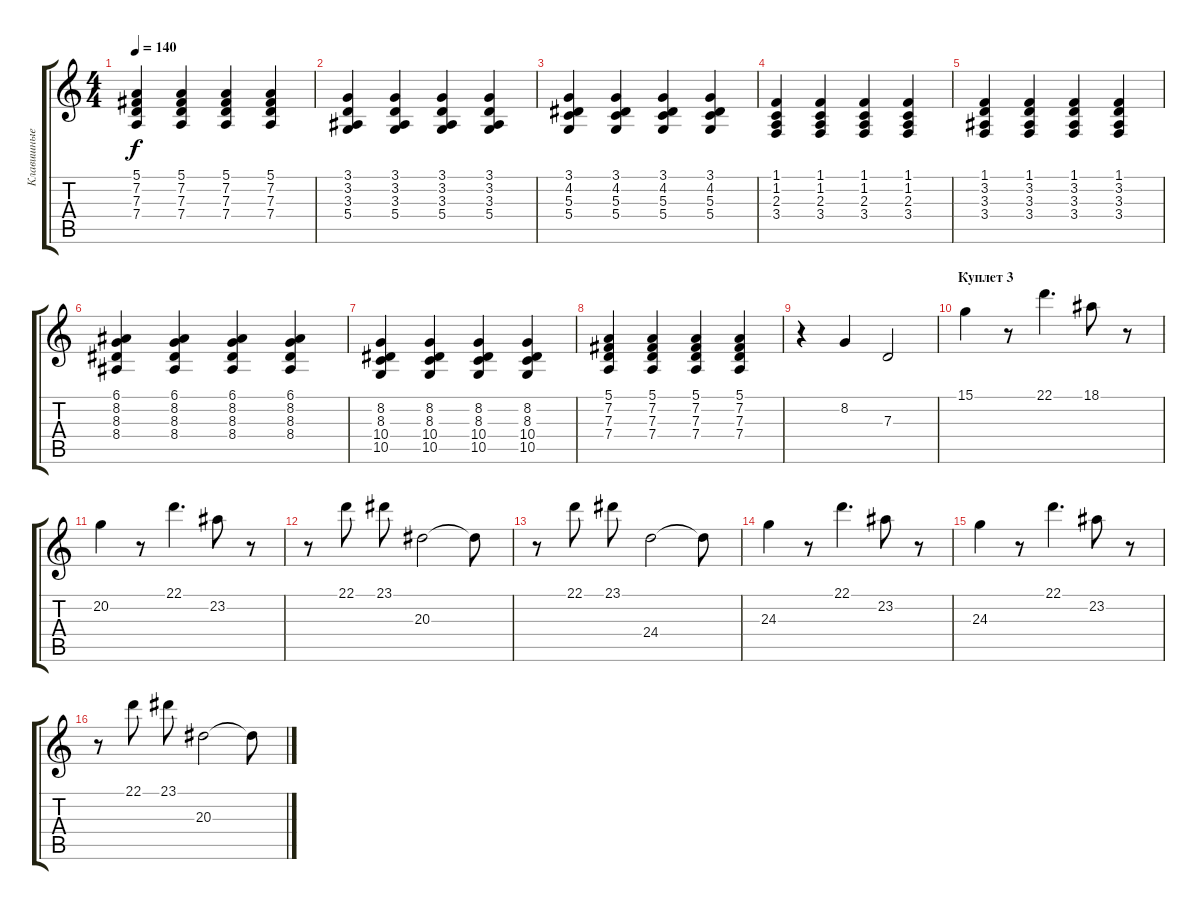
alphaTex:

\track ("Клавишные" "Клавишные") {instrument acousticgrandpiano}
\staff {score tabs}
\tuning (E4 B3 G3 D3 A2 E2) {hide}
\ts (4 4)
\tempo 140
\clef g2
\ks c
(5.1 7.2 7.3 7.4).4{dy f} (5.1 7.2 7.3 7.4).4 (5.1 7.2 7.3 7.4).4 (5.1 7.2 7.3 7.4).4 |
(3.1 3.2 3.3 5.4).4{volume 8} (3.1 3.2 3.3 5.4).4 (3.1 3.2 3.3 5.4).4 (3.1 3.2 3.3 5.4).4 |
(3.1 4.2 5.3 5.4).4 (3.1 4.2 5.3 5.4).4 (3.1 4.2 5.3 5.4).4 (3.1 4.2 5.3 5.4).4 |
(1.1 1.2 2.3 3.4).4 (1.1 1.2 2.3 3.4).4 (1.1 1.2 2.3 3.4).4 (1.1 1.2 2.3 3.4).4 |
(1.1 3.2 3.3 3.4).4 (1.1 3.2 3.3 3.4).4 (1.1 3.2 3.3 3.4).4 (1.1 3.2 3.3 3.4).4 |
(6.1 8.2 8.3 8.4).4 (6.1 8.2 8.3 8.4).4 (6.1 8.2 8.3 8.4).4 (6.1 8.2 8.3 8.4).4 |
(8.2 8.3 10.4 10.5).4 (8.2 8.3 10.4 10.5).4 (8.2 8.3 10.4 10.5).4 (8.2 8.3 10.4 10.5).4 |
(5.1 7.2 7.3 7.4).4 (5.1 7.2 7.3 7.4).4 (5.1 7.2 7.3 7.4).4 (5.1 7.2 7.3 7.4).4 |
r.4 8.2.4 7.3.2 |
\section ("" "Куплет 3")
15.1.4{volume 12 balance 3 instrument acousticgrandpiano} r.8 22.1.4{d} 18.1.8 r.8 |
20.2.4 r.8 22.1.4{d} 23.2.8 r.8 |
r.8 22.1.8 23.1.8 20.3.2 20.3{t}.8 |
r.8 22.1.8 23.1.8 24.4.2 24.4{t}.8 |
24.3.4 r.8 22.1.4{d} 23.2.8 r.8 |
24.3.4 r.8 22.1.4{d} 23.2.8 r.8 |
r.8 22.1.8 23.1.8 20.3.2 20.3{t}.8
